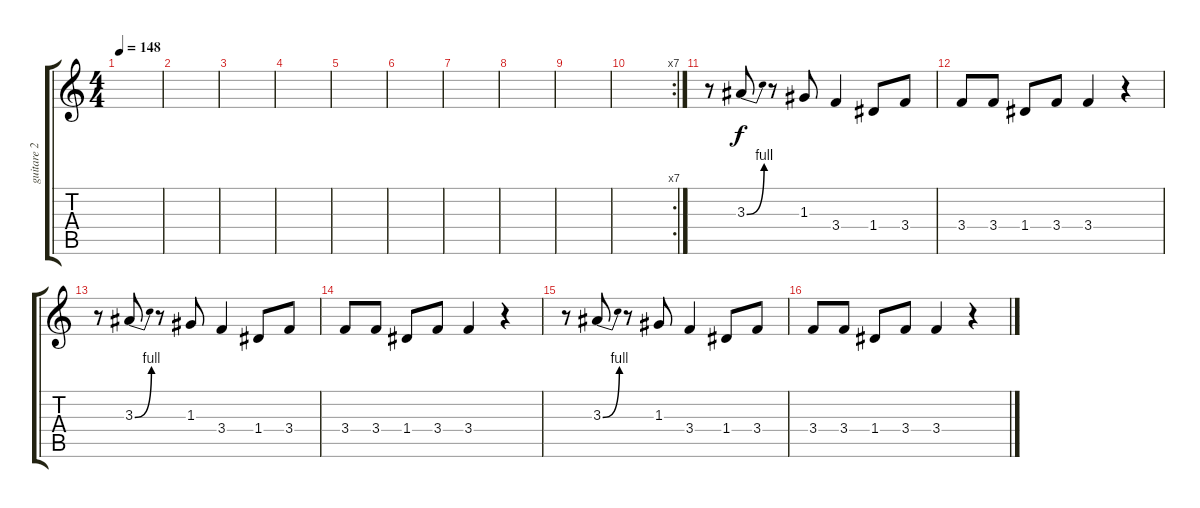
\track ("guitare 2" "guitare 2") {instrument distortionguitar}
\staff {score tabs}
\tuning (E4 B3 G3 D3 A2 E2) {hide}
\ts (4 4)
\tempo 148
\clef g2
\ks c
|
|
|
|
|
|
|
|
|
\rc 7
|
r.8{instrument distortionguitar} 3.3{be (bend 0 0 60 4)}.8 r.8 1.3.8 3.4.4 1.4.8 3.4.8 |
3.4.8 3.4.8 1.4.8 3.4.8 3.4.4 r.4 |
r.8 3.3{be (bend 0 0 60 4)}.8 r.8 1.3.8 3.4.4 1.4.8 3.4.8 |
3.4.8 3.4.8 1.4.8 3.4.8 3.4.4 r.4 |
r.8 3.3{be (bend 0 0 60 4)}.8 r.8 1.3.8 3.4.4 1.4.8 3.4.8 |
3.4.8 3.4.8 1.4.8 3.4.8 3.4.4 r.4
